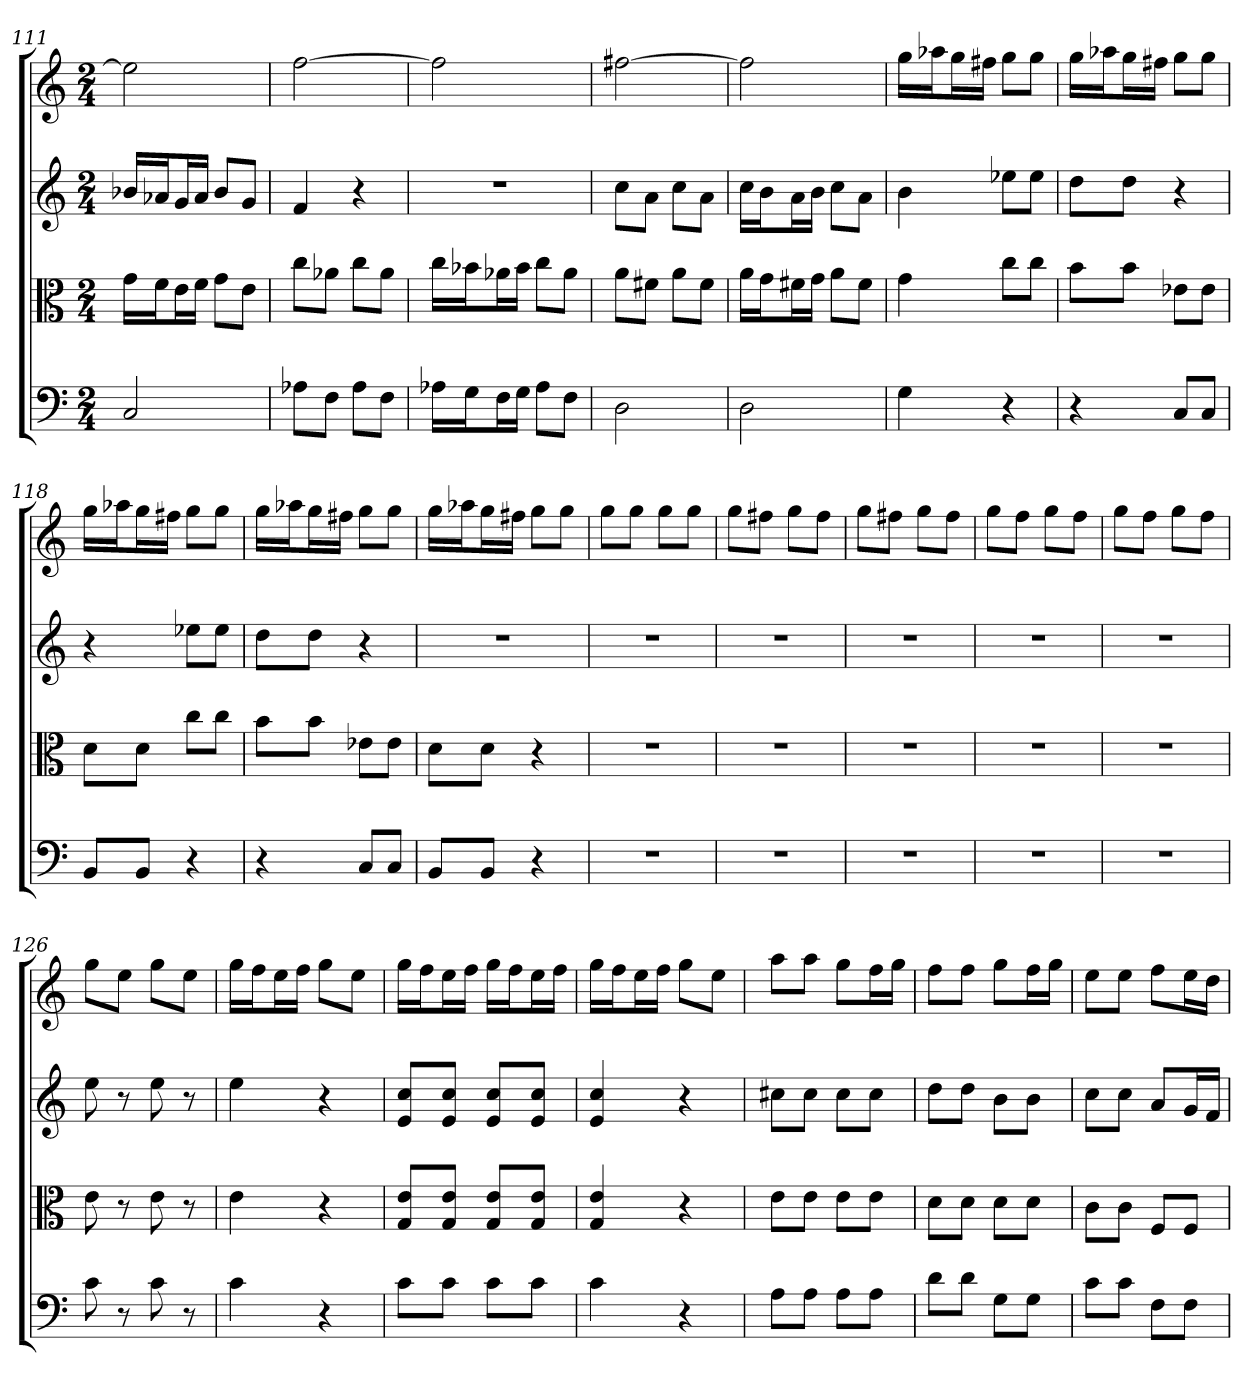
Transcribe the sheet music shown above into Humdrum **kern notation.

**kern	**kern	**kern	**kern
*part4	*part3	*part2	*part1
*staff4	*staff3	*staff2	*staff1
*clefF4	*clefC3	*	*
*k[]	*k[]	*k[]	*k[]
*C:	*C:	*C:	*C:
*M2/4	*M2/4	*M2/4	*M2/4
=111	=111	=111	=111
2C	16g\LL	16b-XLL	2ee]
.	16f\J	16a-XJ	.
.	16e\L	16gL	.
.	16f\JJ	16a-JJ	.
.	8g\L	8b-L	.
.	8e\J	8gJ	.
=112	=112	=112	=112
8A-X\L	8cc\L	4f	[2ff
8F\J	8a-X\J	.	.
8A-\L	8cc\L	4r	.
8F\J	8a-\J	.	.
=113	=113	=113	=113
16A-X\LL	16cc\LL	2r	2ff]
16G\J	16b-X\J	.	.
16F\L	16a-X\L	.	.
16G\JJ	16b-\JJ	.	.
8A-\L	8cc\L	.	.
8F\J	8a-\J	.	.
=114	=114	=114	=114
2D	8a\L	8ccL	[2ff#X
.	8f#X\J	8aJ	.
.	8a\L	8ccL	.
.	8f#\J	8aJ	.
=115	=115	=115	=115
2D	16a\LL	16ccLL	2ff#]
.	16g\J	16bJ	.
.	16f#X\L	16aL	.
.	16g\JJ	16bJJ	.
.	8a\L	8ccL	.
.	8f#\J	8aJ	.
=116	=116	=116	=116
4G	4g	4b	16ggLL
.	.	.	16aa-XJ
.	.	.	16ggL
.	.	.	16ff#XJJ
4r	8cc\L	8ee-XL	8ggL
.	8cc\J	8ee-J	8ggJ
=117	=117	=117	=117
4r	8b\L	8ddL	16ggLL
.	.	.	16aa-XJ
.	8b\J	8ddJ	16ggL
.	.	.	16ff#XJJ
8C/L	8e-X\L	4r	8ggL
8C/J	8e-\J	.	8ggJ
=118	=118	=118	=118
8BB/L	8d\L	4r	16ggLL
.	.	.	16aa-XJ
8BB/J	8d\J	.	16ggL
.	.	.	16ff#XJJ
4r	8cc\L	8ee-XL	8ggL
.	8cc\J	8ee-J	8ggJ
=119	=119	=119	=119
4r	8b\L	8ddL	16ggLL
.	.	.	16aa-XJ
.	8b\J	8ddJ	16ggL
.	.	.	16ff#XJJ
8C/L	8e-X\L	4r	8ggL
8C/J	8e-\J	.	8ggJ
=120	=120	=120	=120
8BB/L	8d\L	2r	16ggLL
.	.	.	16aa-XJ
8BB/J	8d\J	.	16ggL
.	.	.	16ff#XJJ
4r	4r	.	8ggL
.	.	.	8ggJ
=121	=121	=121	=121
2r	2r	2r	8ggL
.	.	.	8ggJ
.	.	.	8ggL
.	.	.	8ggJ
=122	=122	=122	=122
2r	2r	2r	8ggL
.	.	.	8ff#XJ
.	.	.	8ggL
.	.	.	8ff#J
=123	=123	=123	=123
2r	2r	2r	8ggL
.	.	.	8ff#XJ
.	.	.	8ggL
.	.	.	8ff#J
=124	=124	=124	=124
2r	2r	2r	8ggL
.	.	.	8ffJ
.	.	.	8ggL
.	.	.	8ffJ
=125	=125	=125	=125
2r	2r	2r	8ggL
.	.	.	8ffJ
.	.	.	8ggL
.	.	.	8ffJ
=126	=126	=126	=126
8c	8e	8ee	8ggL
8r	8r	8r	8eeJ
8c	8e	8ee	8ggL
8r	8r	8r	8eeJ
=127	=127	=127	=127
4c	4e	4ee	16ggLL
.	.	.	16ffJ
.	.	.	16eeL
.	.	.	16ffJJ
4r	4r	4r	8ggL
.	.	.	8eeJ
=128	=128	=128	=128
8c\L	8G/ 8e/L	8e 8ccL	16ggLL
.	.	.	16ffJ
8c\J	8G/ 8e/J	8e 8ccJ	16eeL
.	.	.	16ffJJ
8c\L	8G/ 8e/L	8e 8ccL	16ggLL
.	.	.	16ffJ
8c\J	8G/ 8e/J	8e 8ccJ	16eeL
.	.	.	16ffJJ
=129	=129	=129	=129
4c	4G 4e	4e 4cc	16ggLL
.	.	.	16ffJ
.	.	.	16eeL
.	.	.	16ffJJ
4r	4r	4r	8ggL
.	.	.	8eeJ
=130	=130	=130	=130
8A\L	8e\L	8cc#XL	8aaL
8A\J	8e\J	8cc#J	8aaJ
8A\L	8e\L	8cc#L	8ggL
8A\J	8e\J	8cc#J	16ffL
.	.	.	16ggJJ
=131	=131	=131	=131
8d\L	8d\L	8ddL	8ffL
8d\J	8d\J	8ddJ	8ffJ
8G\L	8d\L	8bL	8ggL
8G\J	8d\J	8bJ	16ffL
.	.	.	16ggJJ
=132	=132	=132	=132
8c\L	8c\L	8ccL	8eeL
8c\J	8c\J	8ccJ	8eeJ
8F\L	8F/L	8aL	8ffL
8F\J	8F/J	16gL	16eeL
.	.	16fJJ	16ddJJ
=	=	=	=
*-	*-	*-	*-
